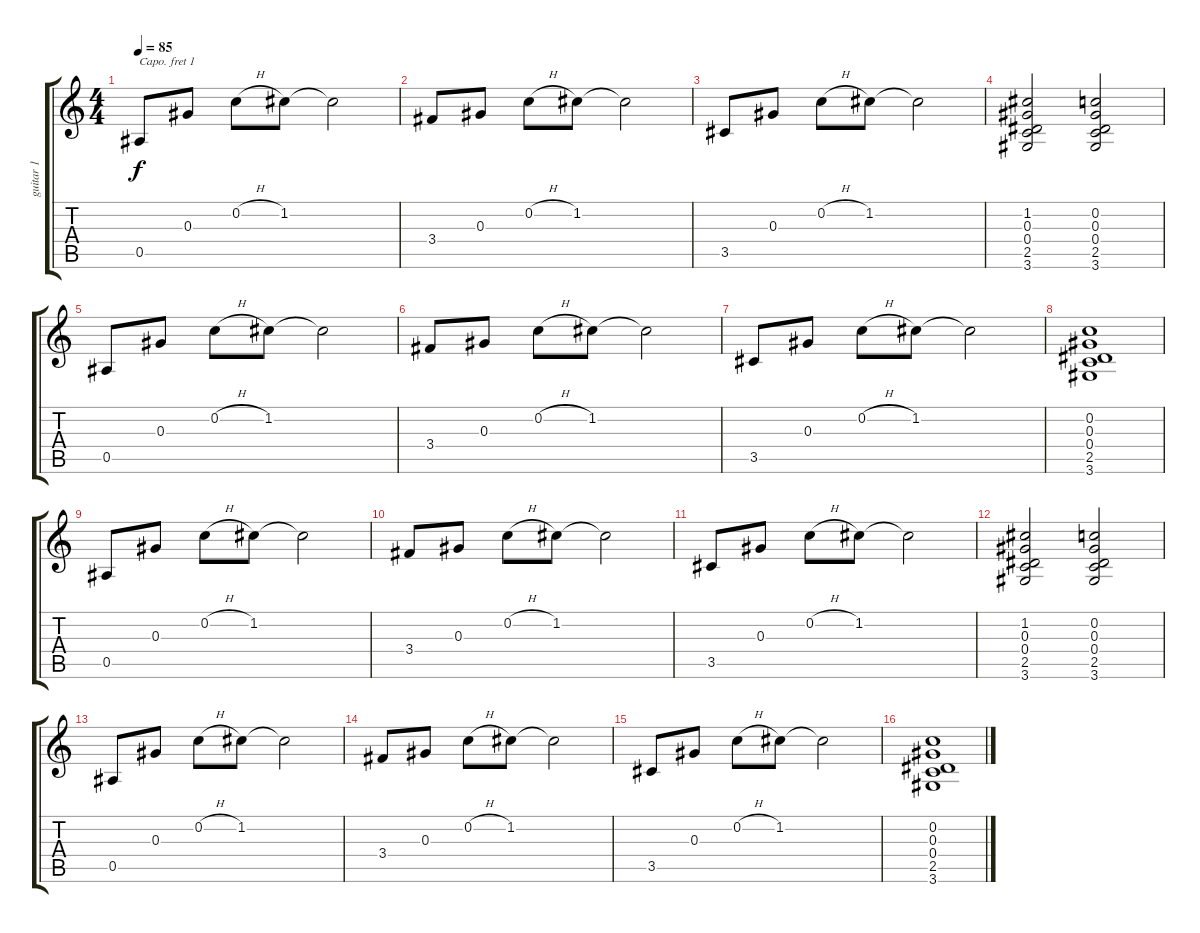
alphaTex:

\track ("guitar 1" "guitar 1") {instrument electricguitarjazz}
\staff {score tabs}
\capo 1
\tuning (E4 B3 G3 D3 A2 E2) {hide}
\ts (4 4)
\tempo 85
\clef g2
\ks c
0.5.8{dy f instrument electricguitarjazz} 0.3.8 0.2{h}.8 1.2.8 1.2{t}.2 |
3.4.8 0.3.8 0.2{h}.8 1.2.8 1.2{t}.2 |
3.5.8 0.3.8 0.2{h}.8 1.2.8 1.2{t}.2 |
(1.2 0.3 0.4 2.5 3.6).2 (0.2 0.3 0.4 2.5 3.6).2 |
0.5.8 0.3.8 0.2{h}.8 1.2.8 1.2{t}.2 |
3.4.8 0.3.8 0.2{h}.8 1.2.8 1.2{t}.2 |
3.5.8 0.3.8 0.2{h}.8 1.2.8 1.2{t}.2 |
(0.2 0.3 0.4 2.5 3.6).1 |
0.5.8 0.3.8 0.2{h}.8 1.2.8 1.2{t}.2 |
3.4.8 0.3.8 0.2{h}.8 1.2.8 1.2{t}.2 |
3.5.8 0.3.8 0.2{h}.8 1.2.8 1.2{t}.2 |
(1.2 0.3 0.4 2.5 3.6).2 (0.2 0.3 0.4 2.5 3.6).2 |
0.5.8 0.3.8 0.2{h}.8 1.2.8 1.2{t}.2 |
3.4.8 0.3.8 0.2{h}.8 1.2.8 1.2{t}.2 |
3.5.8 0.3.8 0.2{h}.8 1.2.8 1.2{t}.2 |
(0.2 0.3 0.4 2.5 3.6).1
